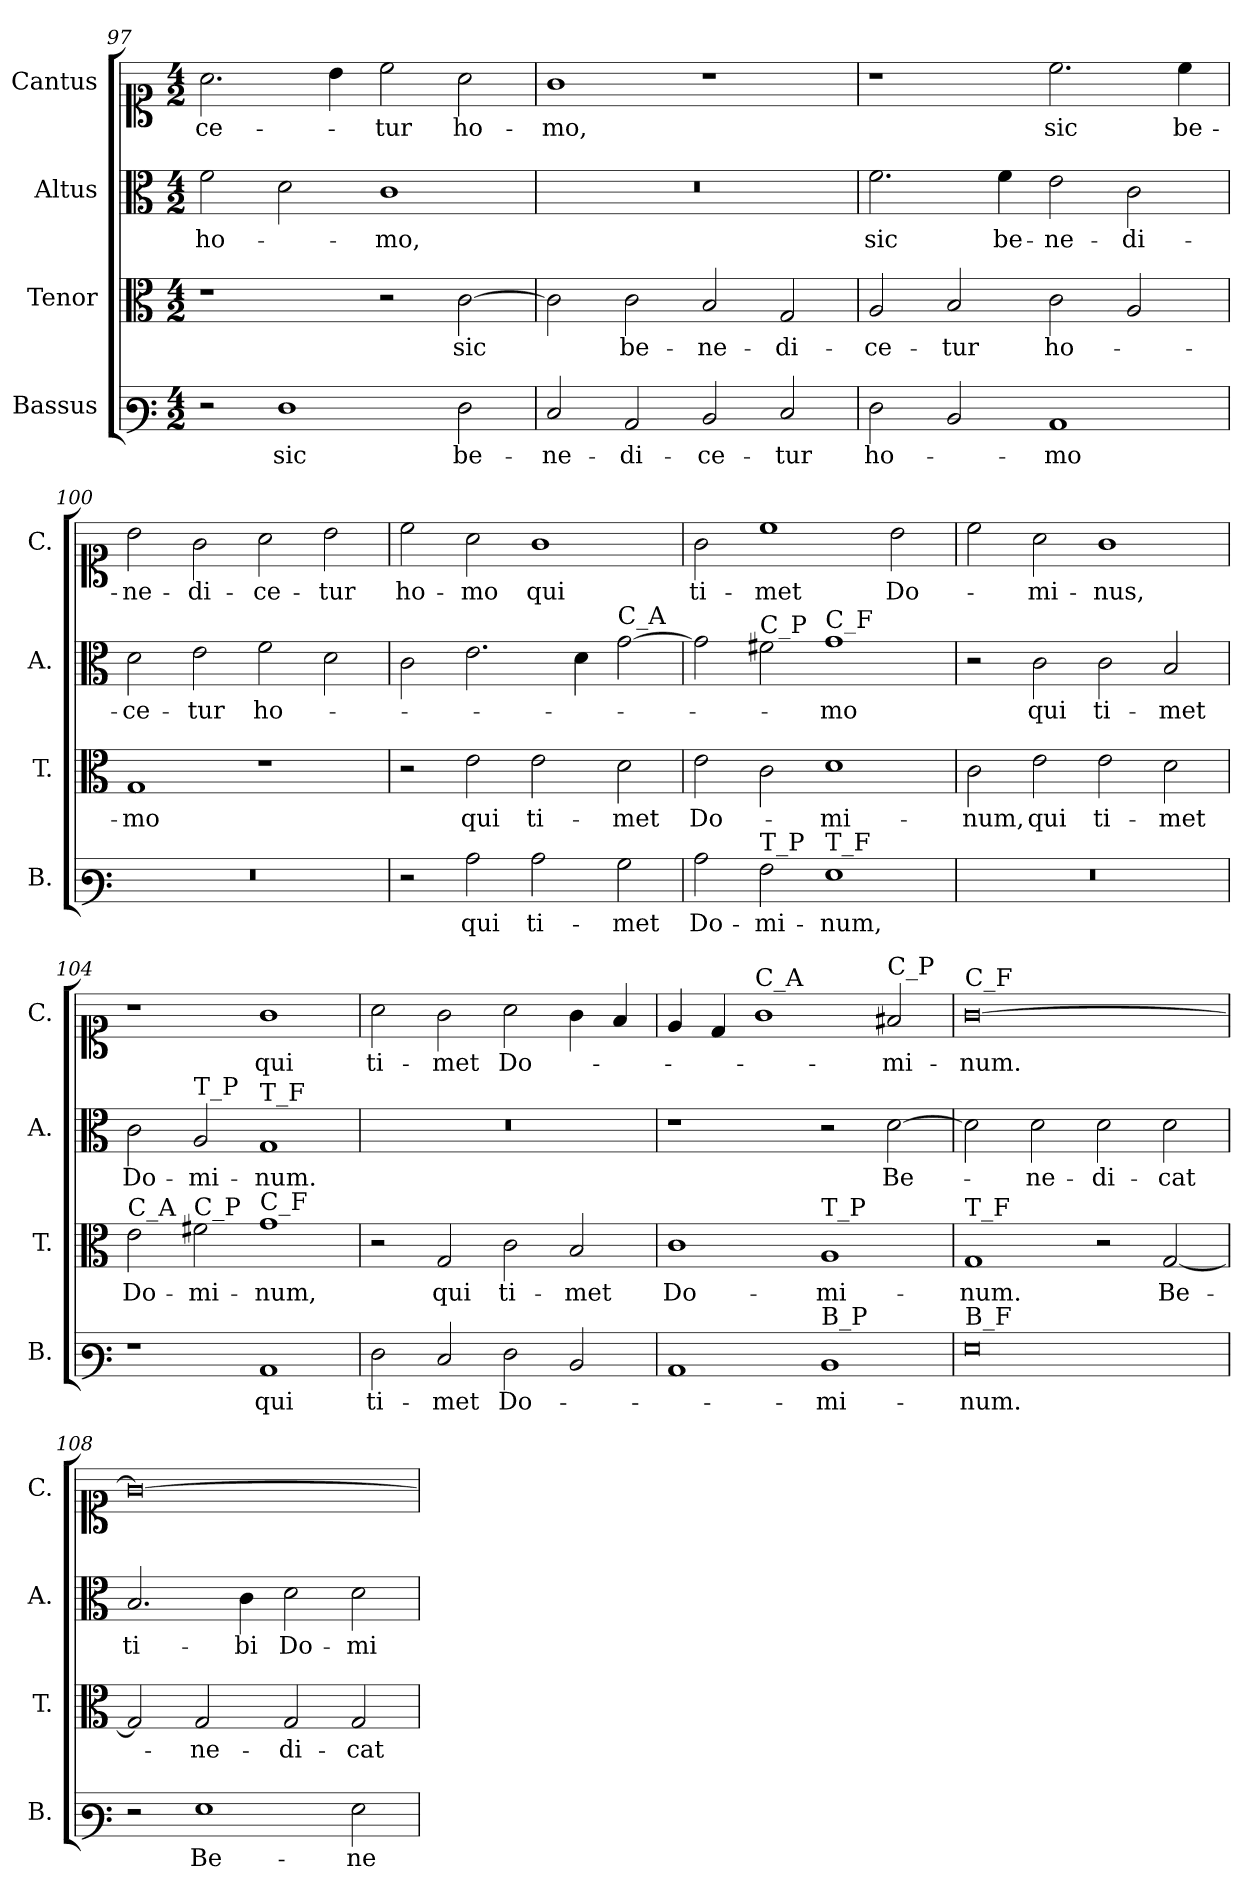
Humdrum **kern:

**kern	**text	**kern	**text	**kern	**text	**kern	**text
*part4	*part4	*part3	*part3	*part2	*part2	*part1	*part1
*staff4	*staff4	*staff3	*staff3	*staff2	*staff2	*staff1	*staff1
*I"Bassus	*	*I"Tenor	*	*I"Altus	*	*I"Cantus	*
*I'B.	*	*I'T.	*	*I'A.	*	*I'C.	*
*clefF3	*	*clefC3	*	*clefC3	*	*clefC1	*
*k[]	*	*k[]	*	*k[]	*	*k[]	*
*M4/2	*	*M4/2	*	*M4/2	*	*M4/2	*
=97	=97	=97	=97	=97	=97	=97	=97
2r	.	1r	.	2f\	ho-	2.a\	-ce-
1F	sic	.	.	2d\	.	.	.
.	.	.	.	.	.	4b\	.
.	.	2r	.	1c	-mo,	2cc\	-tur
2F\	be-	[2c\	sic	.	.	2a\	ho-
=98	=98	=98	=98	=98	=98	=98	=98
!	!	!	!	!LO:N:vis=1	!	!	!
2E/	-ne-	2c\]	.	0r	.	1g	-mo,
2C/	-di-	2c\	be-	.	.	.	.
2D/	-ce-	2B/	-ne-	.	.	1r	.
2E/	-tur	2G/	-di-	.	.	.	.
=99	=99	=99	=99	=99	=99	=99	=99
2F\	ho-	2A/	-ce-	2.f\	sic	1r	.
2D/	.	2B/	-tur	.	.	.	.
.	.	.	.	4f\	be-	.	.
1C	-mo	2c\	ho-	2e\	-ne-	2.cc\	sic
.	.	2A/	.	2c\	-di-	.	.
.	.	.	.	.	.	4cc\	be-
=100	=100	=100	=100	=100	=100	=100	=100
!LO:N:vis=1	!	!	!	!	!	!	!
0r	.	1G	-mo	2d\	-ce-	2b\	-ne-
.	.	.	.	2e\	-tur	2g\	-di-
.	.	1r	.	2f\	ho-	2a\	-ce-
.	.	.	.	2d\	.	2b\	-tur
=101	=101	=101	=101	=101	=101	=101	=101
2r	.	2r	.	2c\	.	2cc\	ho-
2c\	qui	2e\	qui	2.e\	.	2a\	-mo
2c\	ti-	2e\	ti-	.	.	1g	qui
.	.	.	.	4d\	.	.	.
!	!	!	!	!LO:TX:a:t=C_A	!	!	!
2B\	-met	2d\	-met	[2g\	.	.	.
=102	=102	=102	=102	=102	=102	=102	=102
2c\	Do-	2e\	Do-	2g\]	.	2g\	ti-
!	!	!	!	!LO:TX:a:t=C_P	!	!	!
!LO:TX:a:t=T_P	!	!	!	!	!	!	!
2A\	-mi-	2c\	.	2f#X\	.	1cc	-met
!	!	!	!	!LO:TX:a:t=C_F	!	!	!
!LO:TX:a:t=T_F	!	!	!	!	!	!	!
1G	-num,	1d	-mi-	1g	-mo	.	.
.	.	.	.	.	.	2b\	Do-
=103	=103	=103	=103	=103	=103	=103	=103
!LO:N:vis=1	!	!	!	!	!	!	!
0r	.	2c\	-num,	2r	.	2cc\	.
.	.	2e\	qui	2c\	qui	2a\	-mi-
.	.	2e\	ti-	2c\	ti-	1g	-nus,
.	.	2d\	-met	2B/	-met	.	.
=104	=104	=104	=104	=104	=104	=104	=104
!	!	!LO:TX:a:t=C_A	!	!	!	!	!
1r	.	2e\	Do-	2c\	Do-	1r	.
!	!	!	!	!LO:TX:a:t=T_P	!	!	!
!	!	!LO:TX:a:t=C_P	!	!	!	!	!
.	.	2f#X\	-mi-	2A/	-mi-	.	.
!	!	!	!	!LO:TX:a:t=T_F	!	!	!
!	!	!LO:TX:a:t=C_F	!	!	!	!	!
1C	qui	1g	-num,	1G	-num.	1g	qui
=105	=105	=105	=105	=105	=105	=105	=105
!	!	!	!	!LO:N:vis=1	!	!	!
2F\	ti-	2r	.	0r	.	2a\	ti-
2E/	-met	2G/	qui	.	.	2g\	met
2F\	Do-	2c\	ti-	.	.	2a\	Do-
2D/	.	2B/	-met	.	.	4g\	.
.	.	.	.	.	.	4f/	.
=106	=106	=106	=106	=106	=106	=106	=106
1C	.	1c	Do-	1r	.	4e/	.
.	.	.	.	.	.	4d/	.
!	!	!	!	!	!	!LO:TX:a:t=C_A	!
.	.	.	.	.	.	1g	.
!	!	!LO:TX:a:t=T_P	!	!	!	!	!
!LO:TX:a:t=B_P	!	!	!	!	!	!	!
1D	-mi-	1A	-mi-	2r	.	.	.
!	!	!	!	!	!	!LO:TX:a:t=C_P	!
.	.	.	.	[2d\	Be-	2f#X/	-mi-
=107	=107	=107	=107	=107	=107	=107	=107
!	!	!	!	!	!	!LO:TX:a:t=C_F	!
!	!	!LO:TX:a:t=T_F	!	!	!	!	!
!LO:TX:a:t=B_F	!	!	!	!	!	!	!
0G	-num.	1G	-num.	2d\]	.	[0g	-num.
.	.	.	.	2d\	-ne-	.	.
.	.	2r	.	2d\	-di-	.	.
.	.	[2G/	Be-	2d\	-cat	.	.
=108	=108	=108	=108	=108	=108	=108	=108
2r	.	2G/]	.	2.B/	ti-	0g_	.
1G	Be-	2G/	-ne-	.	.	.	.
.	.	.	.	4c\	-bi	.	.
.	.	2G/	-di-	2d\	Do-	.	.
2G\	-ne-	2G/	-cat	2d\	-mi-	.	.
=	=	=	=	=	=	=	=
*-	*-	*-	*-	*-	*-	*-	*-
